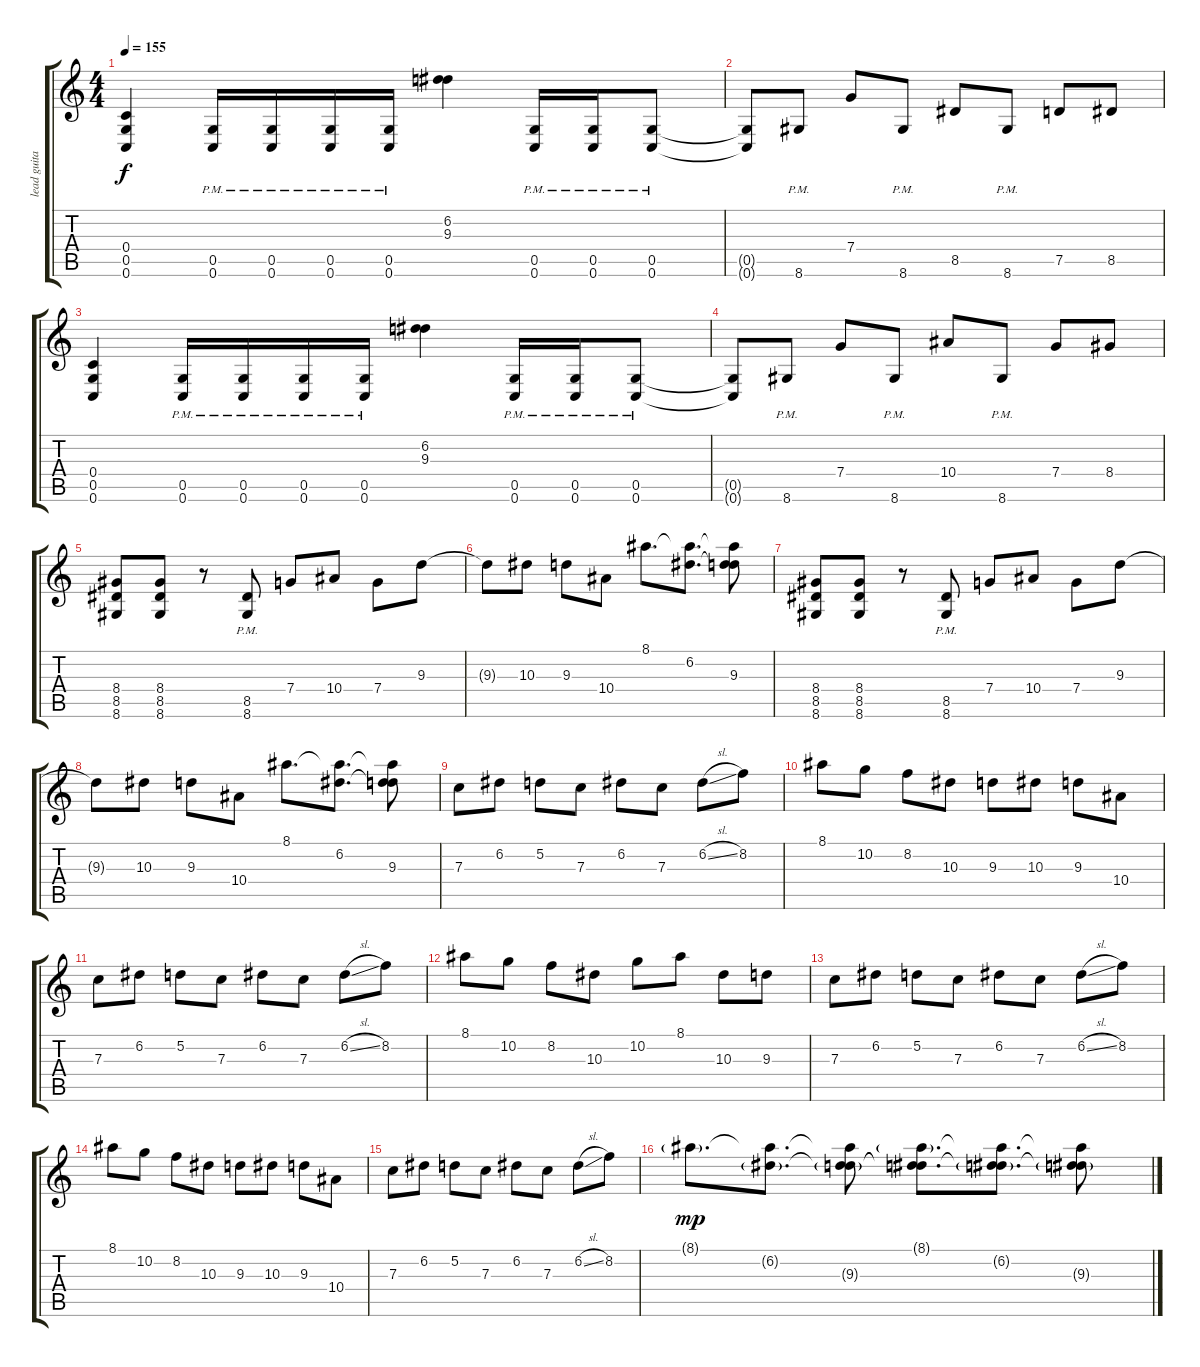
\track ("lead guitar" "lead guita") {instrument distortionguitar}
\staff {score tabs}
\tuning (D4 A3 F3 C3 G2 C2) {hide}
\ts (4 4)
\tempo 155
\clef g2
\ks c
(0.4 0.5 0.6).4{dy f} (0.5{pm} 0.6{pm}).16 (0.5{pm} 0.6{pm}).16 (0.5{pm} 0.6{pm}).16 (0.5{pm} 0.6{pm}).16 (6.2 9.3).4 (0.5{pm} 0.6{pm}).16 (0.5{pm} 0.6{pm}).16 (0.5{pm} 0.6{pm}).8 |
(0.5{t} 0.6{t}).8 8.6{pm}.8 7.4.8 8.6{pm}.8 8.5.8 8.6{pm}.8 7.5.8 8.5.8 |
(0.4 0.5 0.6).4 (0.5{pm} 0.6{pm}).16 (0.5{pm} 0.6{pm}).16 (0.5{pm} 0.6{pm}).16 (0.5{pm} 0.6{pm}).16 (6.2 9.3).4 (0.5{pm} 0.6{pm}).16 (0.5{pm} 0.6{pm}).16 (0.5{pm} 0.6{pm}).8 |
(0.5{t} 0.6{t}).8 8.6{pm}.8 7.4.8 8.6{pm}.8 10.4.8 8.6{pm}.8 7.4.8 8.4.8 |
(8.4 8.5 8.6).8 (8.4 8.5 8.6).8 r.8 (8.5{pm} 8.6{pm}).8 7.4.8 10.4.8 7.4.8 9.3.8 |
9.3{t}.8 10.3.8 9.3.8 10.4.8 8.1.8{d} (8.1{t} 6.2).8{d} (8.1{t} 6.2{t} 9.3).8 |
(8.4 8.5 8.6).8 (8.4 8.5 8.6).8 r.8 (8.5{pm} 8.6{pm}).8 7.4.8 10.4.8 7.4.8 9.3.8 |
9.3{t}.8 10.3.8 9.3.8 10.4.8 8.1.8{d} (8.1{t} 6.2).8{d} (8.1{t} 6.2{t} 9.3).8 |
7.3.8 6.2.8 5.2.8 7.3.8 6.2.8 7.3.8 6.2{sl}.8 8.2.8 |
8.1.8 10.2.8 8.2.8 10.3.8 9.3.8 10.3.8 9.3.8 10.4.8 |
7.3.8 6.2.8 5.2.8 7.3.8 6.2.8 7.3.8 6.2{sl}.8 8.2.8 |
8.1.8 10.2.8 8.2.8 10.3.8 10.2.8 8.1.8 10.3.8 9.3.8 |
7.3.8 6.2.8 5.2.8 7.3.8 6.2.8 7.3.8 6.2{sl}.8 8.2.8 |
8.1.8 10.2.8 8.2.8 10.3.8 9.3.8 10.3.8 9.3.8 10.4.8 |
7.3.8 6.2.8 5.2.8 7.3.8 6.2.8 7.3.8 6.2{sl}.8 8.2.8 |
8.1{g}.8{d dy mp} (8.1{t} 6.2{g}).8{d} (8.1{t} 6.2{t} 9.3{g}).8 (8.1{g} 6.2{t} 9.3{t}).8{d} (8.1{t} 6.2{g} 9.3{t}).8{d} (8.1{t} 6.2{t} 9.3{g}).8
